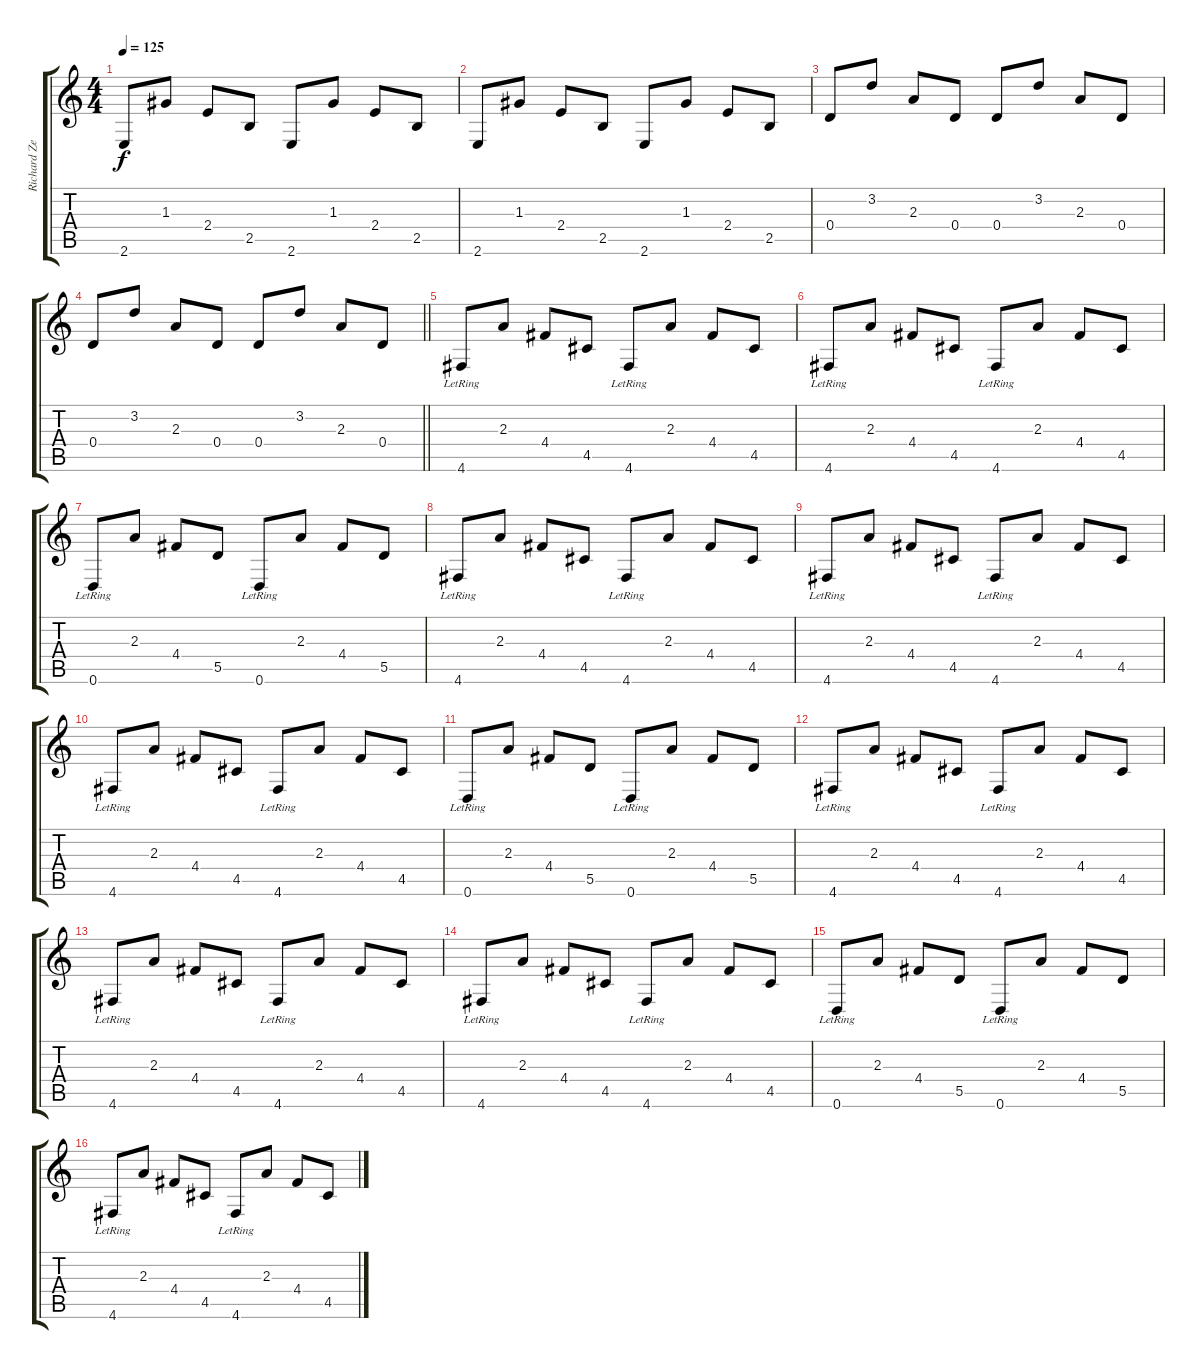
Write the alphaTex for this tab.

\track ("Richard Ze Kruspe" "Richard Ze") {instrument acousticguitarnylon}
\staff {score tabs}
\tuning (E4 B3 G3 D3 A2 D2) {hide}
\ts (4 4)
\tempo 125
\clef g2
\ks c
2.6.8{dy f} 1.3.8 2.4.8 2.5.8 2.6.8 1.3.8 2.4.8 2.5.8 |
2.6.8 1.3.8 2.4.8 2.5.8 2.6.8 1.3.8 2.4.8 2.5.8 |
0.4.8 3.2.8 2.3.8 0.4.8 0.4.8 3.2.8 2.3.8 0.4.8 |
\barLineRight lightlight
0.4.8 3.2.8 2.3.8 0.4.8 0.4.8 3.2.8 2.3.8 0.4.8 |
4.6{lr}.8 2.3.8 4.4.8 4.5.8 4.6{lr}.8 2.3.8 4.4.8 4.5.8 |
4.6{lr}.8 2.3.8 4.4.8 4.5.8 4.6{lr}.8 2.3.8 4.4.8 4.5.8 |
0.6{lr}.8 2.3.8 4.4.8 5.5.8 0.6{lr}.8 2.3.8 4.4.8 5.5.8 |
4.6{lr}.8 2.3.8 4.4.8 4.5.8 4.6{lr}.8 2.3.8 4.4.8 4.5.8 |
4.6{lr}.8 2.3.8 4.4.8 4.5.8 4.6{lr}.8 2.3.8 4.4.8 4.5.8 |
4.6{lr}.8 2.3.8 4.4.8 4.5.8 4.6{lr}.8 2.3.8 4.4.8 4.5.8 |
0.6{lr}.8 2.3.8 4.4.8 5.5.8 0.6{lr}.8 2.3.8 4.4.8 5.5.8 |
4.6{lr}.8 2.3.8 4.4.8 4.5.8 4.6{lr}.8 2.3.8 4.4.8 4.5.8 |
4.6{lr}.8 2.3.8 4.4.8 4.5.8 4.6{lr}.8 2.3.8 4.4.8 4.5.8 |
4.6{lr}.8 2.3.8 4.4.8 4.5.8 4.6{lr}.8 2.3.8 4.4.8 4.5.8 |
0.6{lr}.8 2.3.8 4.4.8 5.5.8 0.6{lr}.8 2.3.8 4.4.8 5.5.8 |
4.6{lr}.8 2.3.8 4.4.8 4.5.8 4.6{lr}.8 2.3.8 4.4.8 4.5.8
